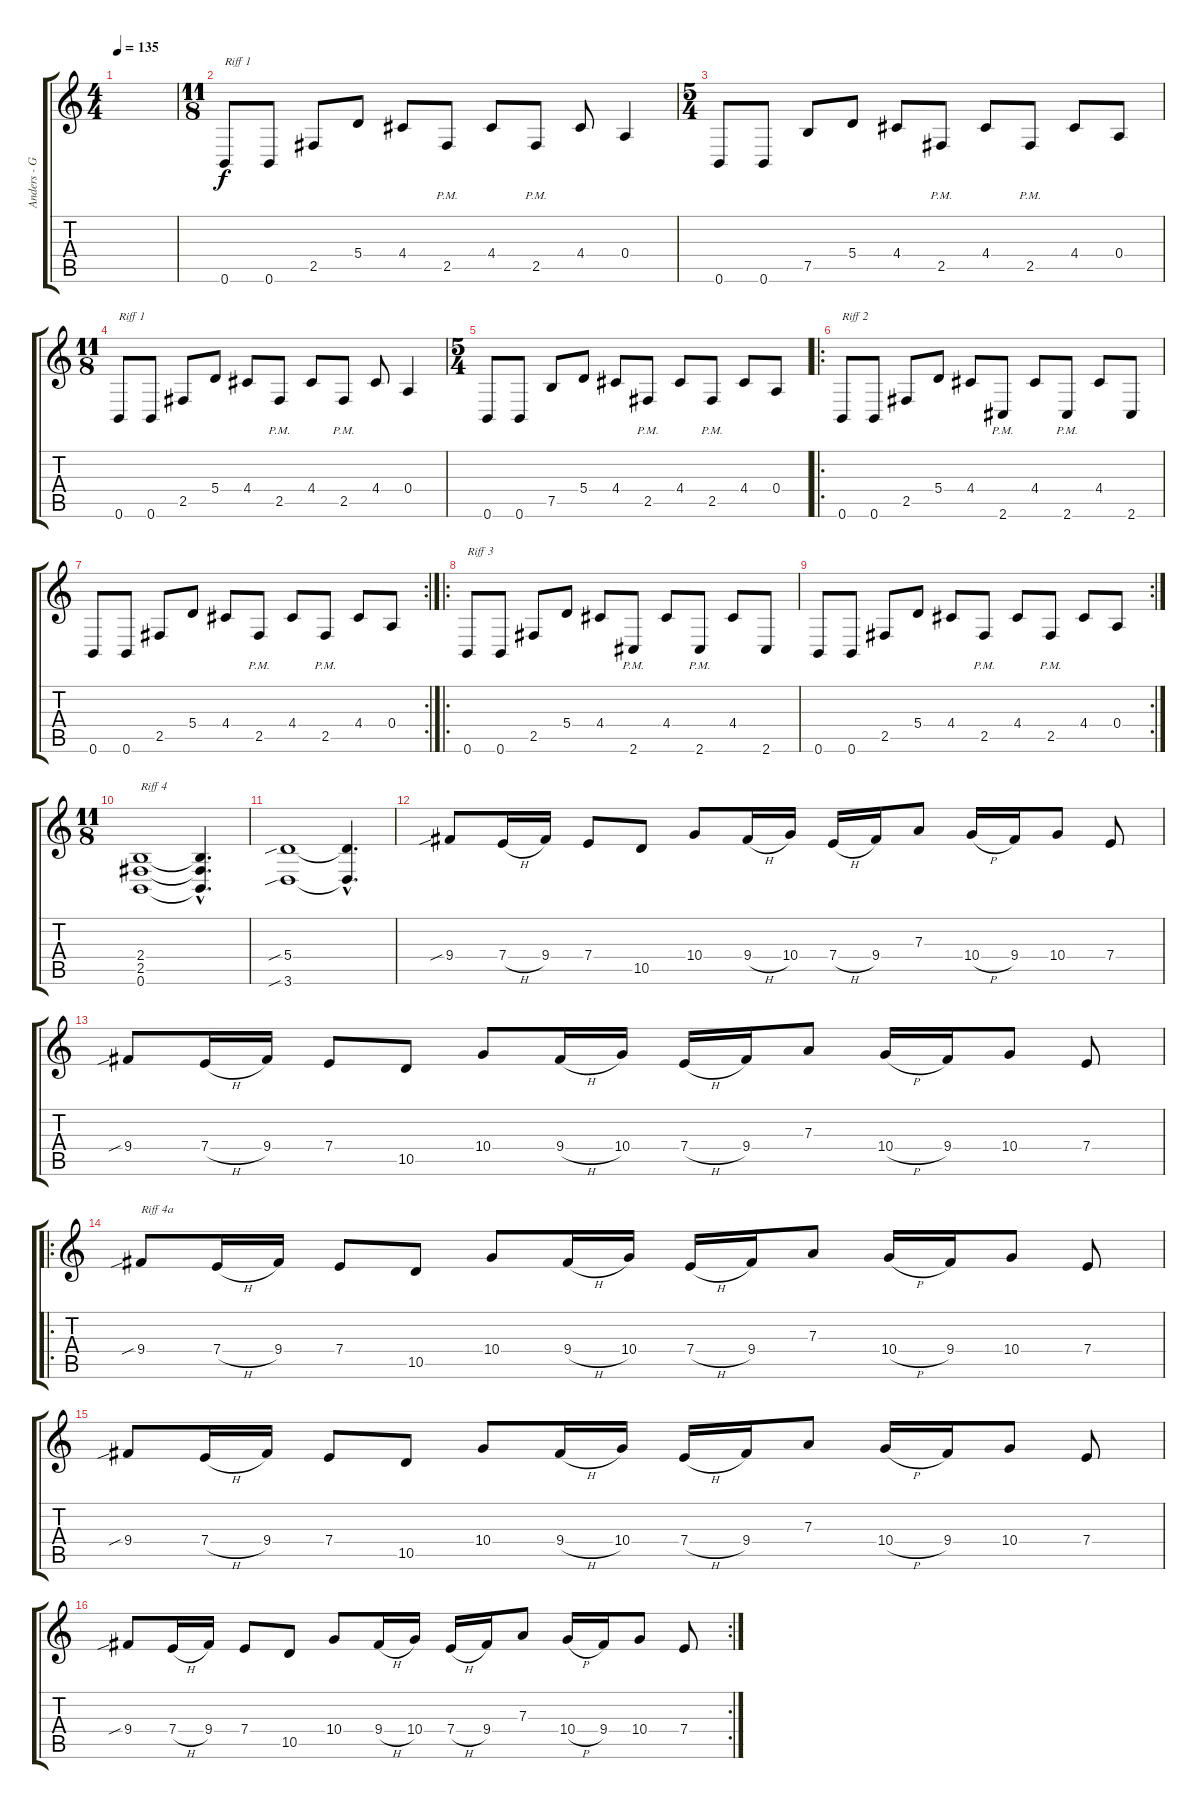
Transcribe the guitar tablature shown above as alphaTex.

\track ("Anders - Guitar I" "Anders - G") {instrument distortionguitar}
\staff {score tabs}
\tuning (A3 Gb3 D3 A2 E2 B1) {hide}
\ts (4 4)
\tempo 135
\clef g2
\ks c
|
\ts (11 8)
0.6.8{txt "Riff 1"} 0.6.8 2.5.8 5.4.8 4.4.8 2.5{pm}.8 4.4.8 2.5{pm}.8 4.4.8 0.4.4 |
\ts (5 4)
0.6.8 0.6.8 7.5.8 5.4.8 4.4.8 2.5{pm}.8 4.4.8 2.5{pm}.8 4.4.8 0.4.8 |
\ts (11 8)
0.6.8{txt "Riff 1"} 0.6.8 2.5.8 5.4.8 4.4.8 2.5{pm}.8 4.4.8 2.5{pm}.8 4.4.8 0.4.4 |
\ts (5 4)
0.6.8 0.6.8 7.5.8 5.4.8 4.4.8 2.5{pm}.8 4.4.8 2.5{pm}.8 4.4.8 0.4.8 |
\ro
0.6.8{txt "Riff 2"} 0.6.8 2.5.8 5.4.8 4.4.8 2.6{pm}.8 4.4.8 2.6{pm}.8 4.4.8 2.6.8 |
\rc 2
0.6.8 0.6.8 2.5.8 5.4.8 4.4.8 2.5{pm}.8 4.4.8 2.5{pm}.8 4.4.8 0.4.8 |
\ro
0.6.8{txt "Riff 3"} 0.6.8 2.5.8 5.4.8 4.4.8 2.6{pm}.8 4.4.8 2.6{pm}.8 4.4.8 2.6.8 |
\rc 2
0.6.8 0.6.8 2.5.8 5.4.8 4.4.8 2.5{pm}.8 4.4.8 2.5{pm}.8 4.4.8 0.4.8 |
\ts (11 8)
(2.4 2.5 0.6).1{txt "Riff 4"} (2.4{hac t} 2.5{hac t} 0.6{hac t}).4{d} |
(5.4{sib} 3.6{sib}).1 (5.4{hac t} 3.6{hac t}).4{d} |
9.4{sib}.8 7.4{h}.16 9.4.16 7.4.8 10.5.8 10.4.8 9.4{h}.16 10.4.16 7.4{h}.16 9.4.16 7.3.8 10.4{h}.16 9.4.16 10.4.8 7.4.8 |
9.4{sib}.8 7.4{h}.16 9.4.16 7.4.8 10.5.8 10.4.8 9.4{h}.16 10.4.16 7.4{h}.16 9.4.16 7.3.8 10.4{h}.16 9.4.16 10.4.8 7.4.8 |
\ro
9.4{sib}.8{txt "Riff 4a"} 7.4{h}.16 9.4.16 7.4.8 10.5.8 10.4.8 9.4{h}.16 10.4.16 7.4{h}.16 9.4.16 7.3.8 10.4{h}.16 9.4.16 10.4.8 7.4.8 |
9.4{sib}.8 7.4{h}.16 9.4.16 7.4.8 10.5.8 10.4.8 9.4{h}.16 10.4.16 7.4{h}.16 9.4.16 7.3.8 10.4{h}.16 9.4.16 10.4.8 7.4.8 |
\rc 2
9.4{sib}.8 7.4{h}.16 9.4.16 7.4.8 10.5.8 10.4.8 9.4{h}.16 10.4.16 7.4{h}.16 9.4.16 7.3.8 10.4{h}.16 9.4.16 10.4.8 7.4.8
